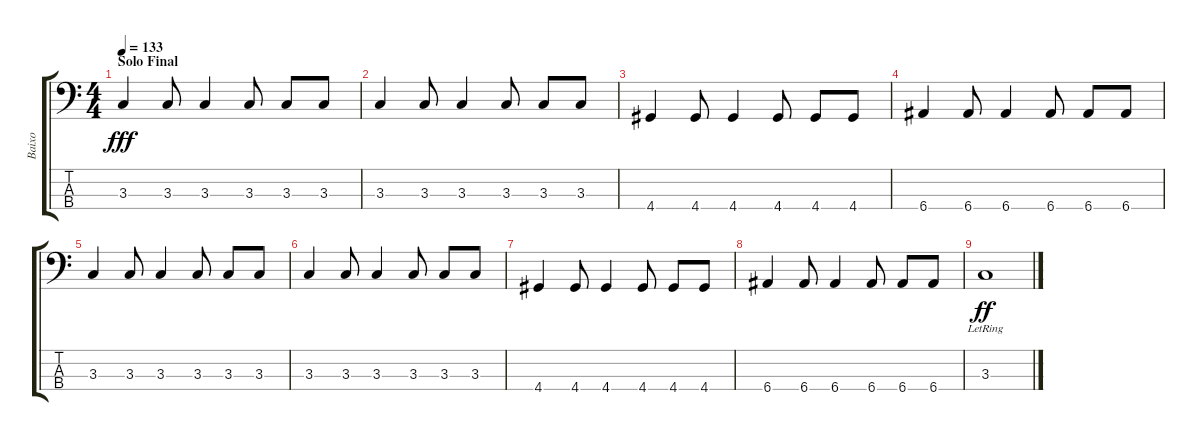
\track ("Baixo" "Baixo") {instrument electricbassfinger}
\staff {score tabs}
\tuning (G2 D2 A1 E1) {hide}
\ts (4 4)
\section ("" "Solo Final")
\tempo 133
\clef f4
\ks c
3.3.4{dy fff} 3.3.8 3.3.4 3.3.8 3.3.8 3.3.8 |
3.3.4 3.3.8 3.3.4 3.3.8 3.3.8 3.3.8 |
4.4.4 4.4.8 4.4.4 4.4.8 4.4.8 4.4.8 |
6.4.4 6.4.8 6.4.4 6.4.8 6.4.8 6.4.8 |
3.3.4 3.3.8 3.3.4 3.3.8 3.3.8 3.3.8 |
3.3.4 3.3.8 3.3.4 3.3.8 3.3.8 3.3.8 |
4.4.4 4.4.8 4.4.4 4.4.8 4.4.8 4.4.8 |
6.4.4 6.4.8 6.4.4 6.4.8 6.4.8 6.4.8 |
3.3{lr}.1{dy ff}
